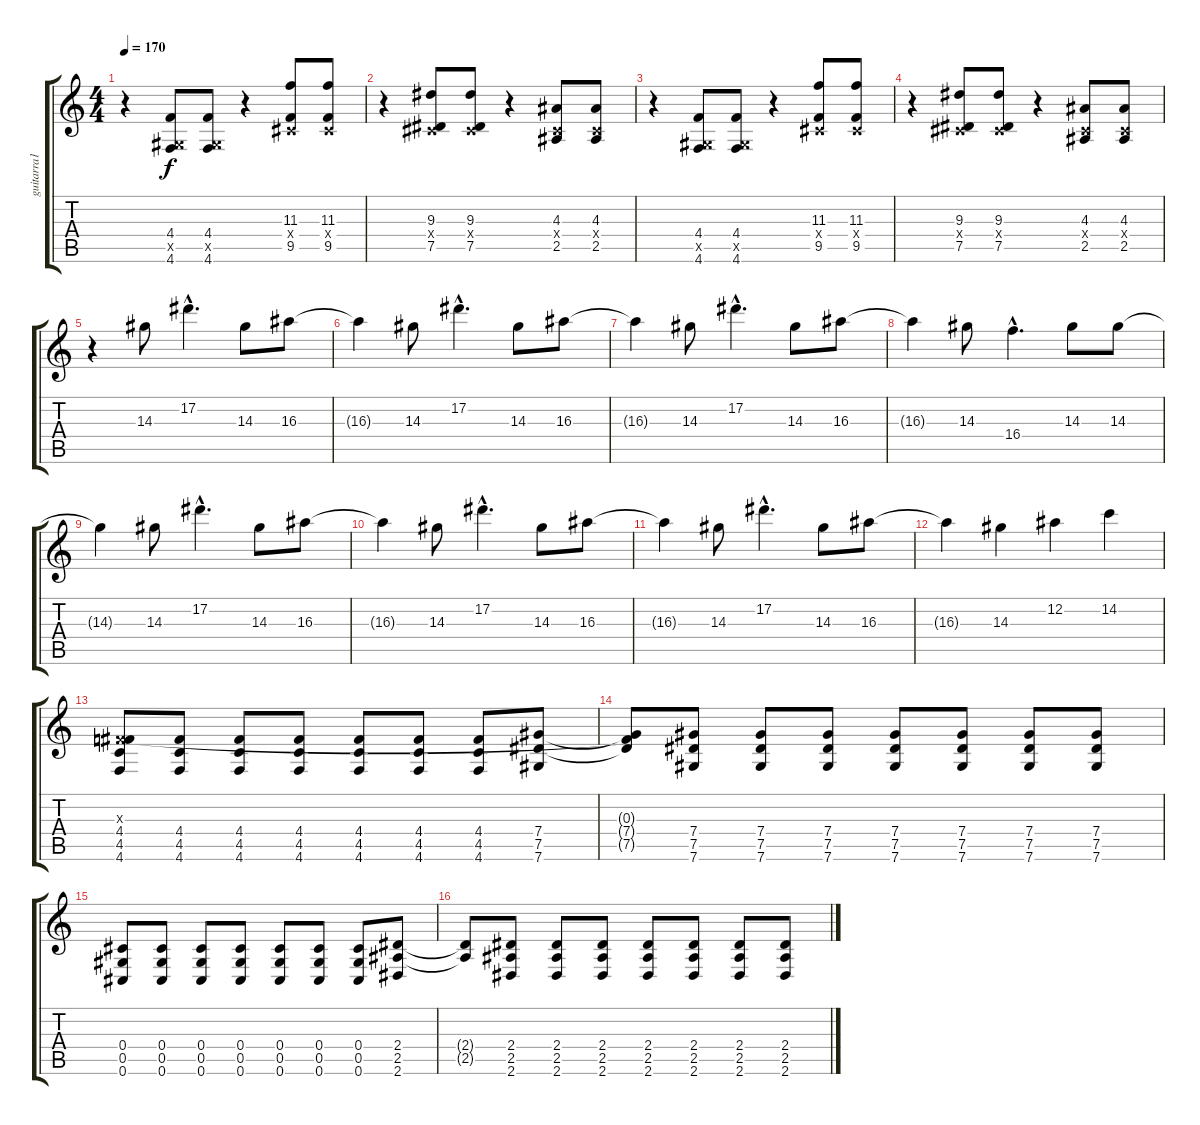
\track ("guitarra1" "guitarra1") {instrument overdrivenguitar}
\staff {score tabs}
\tuning (Eb4 Bb3 Gb3 Db3 Ab2 Db2) {hide}
\ts (4 4)
\tempo 170
\clef g2
\ks c
r.4{dy f} (4.4 0.5{x} 4.6).8 (4.4 0.5{x} 4.6).8 r.4 (11.3 0.4{x} 9.5).8 (11.3 0.4{x} 9.5).8 |
r.4 (9.3 0.4{x} 7.5).8 (9.3 0.4{x} 7.5).8 r.4 (4.3 0.4{x} 2.5).8 (4.3 0.4{x} 2.5).8 |
r.4 (4.4 0.5{x} 4.6).8 (4.4 0.5{x} 4.6).8 r.4 (11.3 0.4{x} 9.5).8 (11.3 0.4{x} 9.5).8 |
r.4 (9.3 0.4{x} 7.5).8 (9.3 0.4{x} 7.5).8 r.4 (4.3 0.4{x} 2.5).8 (4.3 0.4{x} 2.5).8 |
r.4 14.3.8 17.2{hac}.4{d} 14.3.8 16.3.8 |
16.3{t}.4 14.3.8 17.2{hac}.4{d} 14.3.8 16.3.8 |
16.3{t}.4 14.3.8 17.2{hac}.4{d} 14.3.8 16.3.8 |
16.3{t}.4 14.3.8 16.4{hac}.4{d} 14.3.8 14.3.8 |
14.3{t}.4 14.3.8 17.2{hac}.4{d} 14.3.8 16.3.8 |
16.3{t}.4 14.3.8 17.2{hac}.4{d} 14.3.8 16.3.8 |
16.3{t}.4 14.3.8 17.2{hac}.4{d} 14.3.8 16.3.8 |
16.3{t}.4 14.3.4 12.2.4 14.2.4 |
(0.3{x} 4.4 4.5 4.6).8 (4.4 4.5 4.6).8 (4.4 4.5 4.6).8 (4.4 4.5 4.6).8 (4.4 4.5 4.6).8 (4.4 4.5 4.6).8 (4.4 4.5 4.6).8 (7.4 7.5 7.6).8 |
(0.3{t} 7.4{t} 7.5{t}).8 (7.4 7.5 7.6).8 (7.4 7.5 7.6).8 (7.4 7.5 7.6).8 (7.4 7.5 7.6).8 (7.4 7.5 7.6).8 (7.4 7.5 7.6).8 (7.4 7.5 7.6).8 |
(0.4 0.5 0.6).8 (0.4 0.5 0.6).8 (0.4 0.5 0.6).8 (0.4 0.5 0.6).8 (0.4 0.5 0.6).8 (0.4 0.5 0.6).8 (0.4 0.5 0.6).8 (2.4 2.5 2.6).8 |
(2.4{t} 2.5{t}).8 (2.4 2.5 2.6).8 (2.4 2.5 2.6).8 (2.4 2.5 2.6).8 (2.4 2.5 2.6).8 (2.4 2.5 2.6).8 (2.4 2.5 2.6).8 (2.4 2.5 2.6).8
